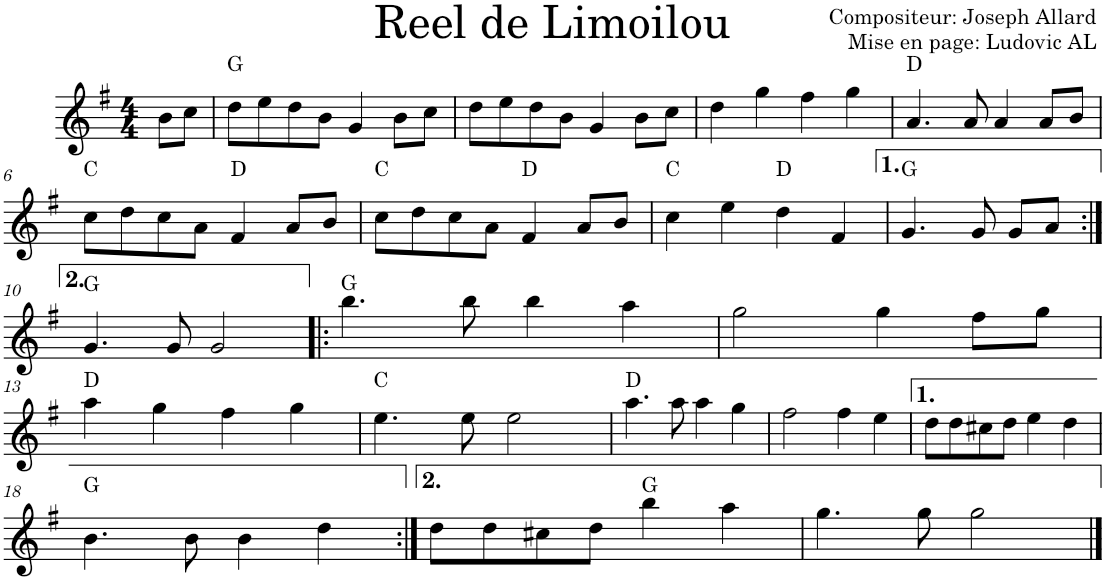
**kern	**harte
*part1	*part1
*staff1	*
*I"Violon	*
*I'Vln.	*
*clefG2	*
*k[f#]	*
*M4/4	*
=1	=1
8b\L	.
8cc\J	.
=2	=2
8dd\L	G:maj
8ee\	.
8dd\	.
8b\J	.
4g/	.
8b\L	.
8cc\J	.
=3	=3
8dd\L	.
8ee\	.
8dd\	.
8b\J	.
4g/	.
8b\L	.
8cc\J	.
=4	=4
4dd\	.
4gg\	.
4ff#\	.
4gg\	.
=5	=5
4.a/	D:maj
8a/	.
4a/	.
8a/L	.
8b/J	.
!!LO:LB:g=z
=6	=6
8cc\L	C:maj
8dd\	.
8cc\	.
8a\J	.
4f#/	D:maj
8a/L	.
8b/J	.
=7	=7
8cc\L	C:maj
8dd\	.
8cc\	.
8a\J	.
4f#/	D:maj
8a/L	.
8b/J	.
=8	=8
4cc\	C:maj
4ee\	.
4dd\	D:maj
4f#/	.
=9	=9
4.g/	G:maj
8g/	.
8g/L	.
8a/J	.
!!LO:LB:g=z
=10:|!	=10:|!
4.g/	G:maj
8g/	.
2g/	.
=11!|:	=11!|:
4.bb\	G:maj
8bb\	.
4bb\	.
4aa\	.
=12	=12
2gg\	.
4gg\	.
8ff#\L	.
8gg\J	.
!!LO:LB:g=z
=13	=13
4aa\	D:maj
4gg\	.
4ff#\	.
4gg\	.
=14	=14
4.ee\	C:maj
8ee\	.
2ee\	.
=15	=15
4.aa\	D:maj
8aa\	.
4aa\	.
4gg\	.
=16	=16
2ff#\	.
4ff#\	.
4ee\	.
=17	=17
8dd\L	.
8dd\	.
8cc#X\	.
8dd\J	.
4ee\	.
4dd\	.
!!LO:LB:g=z
=18	=18
4.b\	G:maj
8b\	.
4b\	.
4dd\	.
=19:|!	=19:|!
8dd\L	.
8dd\	.
8cc#X\	.
8dd\J	.
4bb\	G:maj
4aa\	.
=20	=20
4.gg\	.
8gg\	.
2gg\	.
==	==
*-	*-
